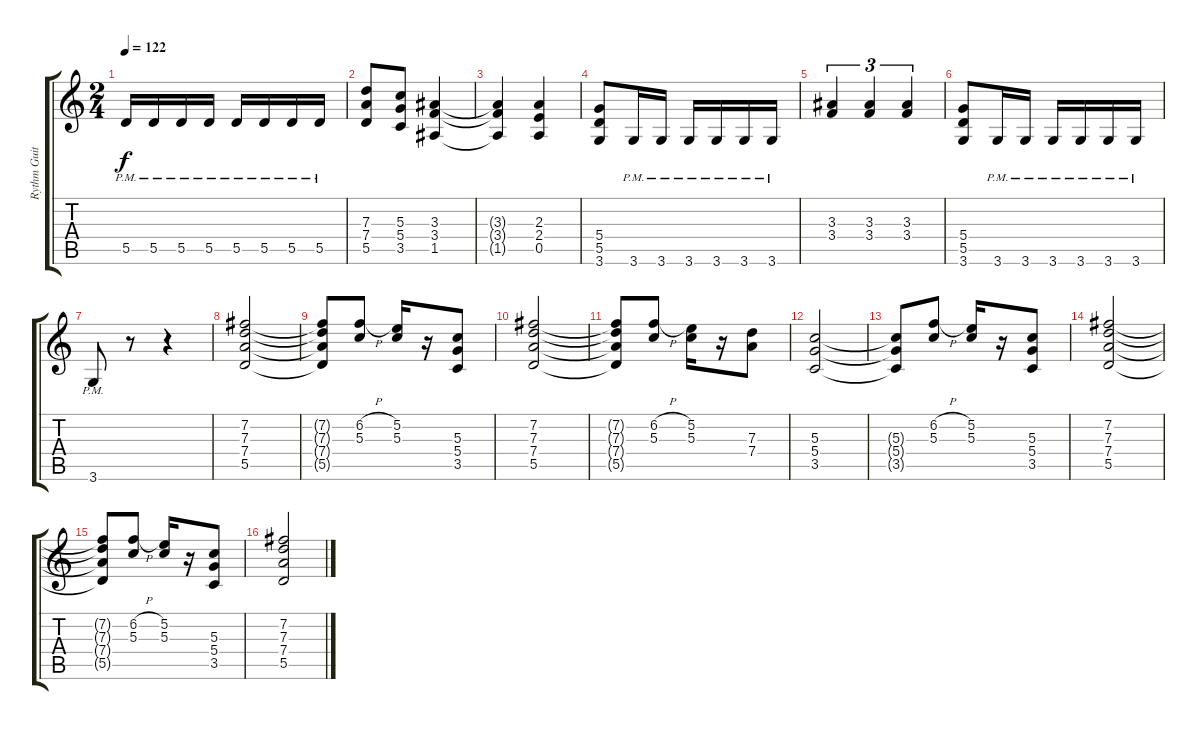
\track ("Rythm Guitar" "Rythm Guit") {instrument distortionguitar}
\staff {score tabs}
\tuning (E4 B3 G3 D3 A2 E2) {hide}
\ts (2 4)
\tempo 122
\clef g2
\ks c
5.5{pm}.16{dy f} 5.5{pm}.16 5.5{pm}.16 5.5{pm}.16 5.5{pm}.16 5.5{pm}.16 5.5{pm}.16 5.5{pm}.16 |
(7.3 7.4 5.5).8 (5.3 5.4 3.5).8 (3.3 3.4 1.5).4 |
(3.3{t} 3.4{t} 1.5{t}).4 (2.3 2.4 0.5).4 |
(5.4 5.5 3.6).8 3.6{pm}.16 3.6{pm}.16 3.6{pm}.16 3.6{pm}.16 3.6{pm}.16 3.6{pm}.16 |
(3.3 3.4).4{tu (3 2)} (3.3 3.4).4{tu (3 2)} (3.3 3.4).4{tu (3 2)} |
(5.4 5.5 3.6).8 3.6{pm}.16 3.6{pm}.16 3.6{pm}.16 3.6{pm}.16 3.6{pm}.16 3.6{pm}.16 |
3.6{pm}.8 r.8 r.4 |
(7.2 7.3 7.4 5.5).2 |
(7.2{t} 7.3{t} 7.4{t} 5.5{t}).8 (6.2{h} 5.3).8 (5.2 5.3).16 r.16 (5.3 5.4 3.5).8 |
(7.2 7.3 7.4 5.5).2 |
(7.2{t} 7.3{t} 7.4{t} 5.5{t}).8 (6.2{h} 5.3).8 (5.2 5.3).16 r.16 (7.3 7.4).8 |
(5.3 5.4 3.5).2 |
(5.3{t} 5.4{t} 3.5{t}).8 (6.2{h} 5.3).8 (5.2 5.3).16 r.16 (5.3 5.4 3.5).8 |
(7.2 7.3 7.4 5.5).2 |
(7.2{t} 7.3{t} 7.4{t} 5.5{t}).8 (6.2{h} 5.3).8 (5.2 5.3).16 r.16 (5.3 5.4 3.5).8 |
(7.2 7.3 7.4 5.5).2
